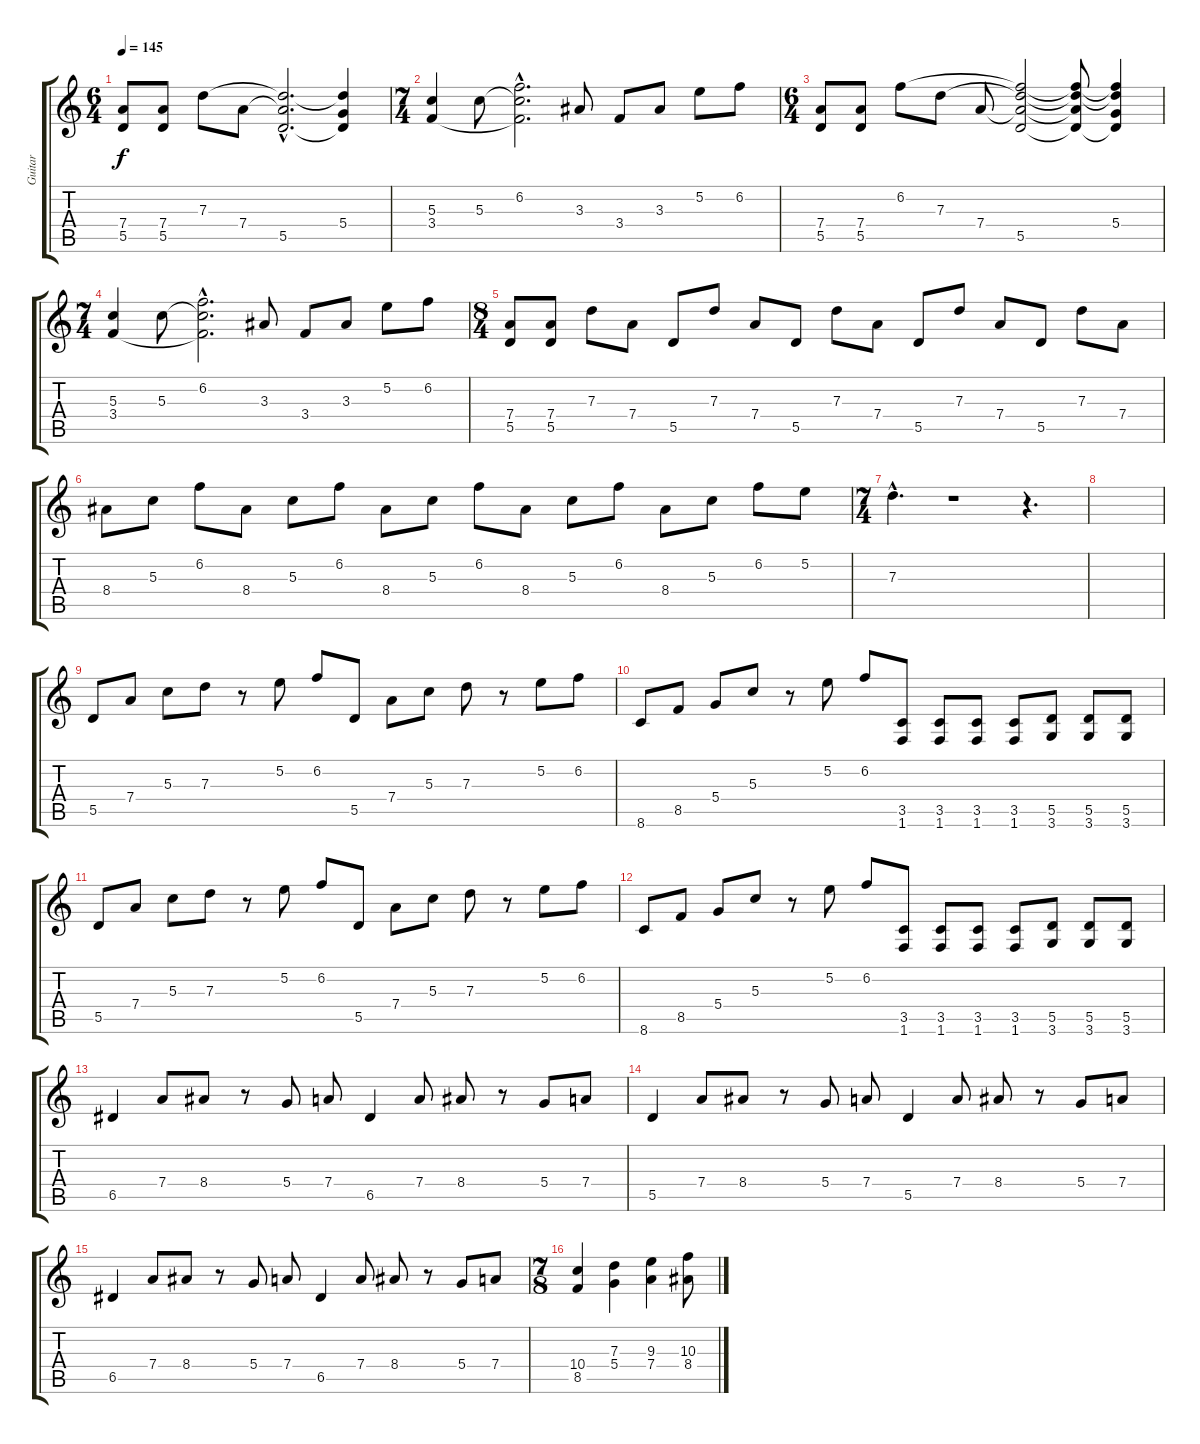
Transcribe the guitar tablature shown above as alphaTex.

\track ("Guitar" "Guitar") {instrument distortionguitar}
\staff {score tabs}
\tuning (E4 B3 G3 D3 A2 E2) {hide}
\ts (6 4)
\tempo 145
\clef g2
\ks c
(7.4 5.5).8{dy f} (7.4 5.5).8 7.3.8 7.4.8 (7.3{hac t} 7.4{hac t} 5.5{hac}).2{d} (7.3{t} 5.4 5.5{t}).4 |
\ts (7 4)
(5.3 3.4).4 5.3.8 (6.2{hac} 5.3{hac t} 3.4{hac t}).2{d} 3.3.8 3.4.8 3.3.8 5.2.8 6.2.8 |
\ts (6 4)
(7.4 5.5).8 (7.4 5.5).8 6.2.8 7.3.8 7.4.8 (6.2{t} 7.3{t} 7.4{t} 5.5).2 (6.2{t} 7.3{t} 7.4{t} 5.5{t}).8 (6.2{t} 7.3{t} 5.4 5.5{t}).4 |
\ts (7 4)
(5.3 3.4).4 5.3.8 (6.2{hac} 5.3{hac t} 3.4{hac t}).2{d} 3.3.8 3.4.8 3.3.8 5.2.8 6.2.8 |
\ts (8 4)
(7.4 5.5).8 (7.4 5.5).8 7.3.8 7.4.8 5.5.8 7.3.8 7.4.8 5.5.8 7.3.8 7.4.8 5.5.8 7.3.8 7.4.8 5.5.8 7.3.8 7.4.8 |
8.4.8 5.3.8 6.2.8 8.4.8 5.3.8 6.2.8 8.4.8 5.3.8 6.2.8 8.4.8 5.3.8 6.2.8 8.4.8 5.3.8 6.2.8 5.2.8 |
\ts (7 4)
7.3{hac}.4{d} r.1 r.4{d} |
|
5.5.8 7.4.8 5.3.8 7.3.8 r.8 5.2.8 6.2.8 5.5.8 7.4.8 5.3.8 7.3.8 r.8 5.2.8 6.2.8 |
8.6.8 8.5.8 5.4.8 5.3.8 r.8 5.2.8 6.2.8 (3.5 1.6).8 (3.5 1.6).8 (3.5 1.6).8 (3.5 1.6).8 (5.5 3.6).8 (5.5 3.6).8 (5.5 3.6).8 |
5.5.8 7.4.8 5.3.8 7.3.8 r.8 5.2.8 6.2.8 5.5.8 7.4.8 5.3.8 7.3.8 r.8 5.2.8 6.2.8 |
8.6.8 8.5.8 5.4.8 5.3.8 r.8 5.2.8 6.2.8 (3.5 1.6).8 (3.5 1.6).8 (3.5 1.6).8 (3.5 1.6).8 (5.5 3.6).8 (5.5 3.6).8 (5.5 3.6).8 |
6.5.4 7.4.8 8.4.8 r.8 5.4.8 7.4.8 6.5.4 7.4.8 8.4.8 r.8 5.4.8 7.4.8 |
5.5.4 7.4.8 8.4.8 r.8 5.4.8 7.4.8 5.5.4 7.4.8 8.4.8 r.8 5.4.8 7.4.8 |
6.5.4 7.4.8 8.4.8 r.8 5.4.8 7.4.8 6.5.4 7.4.8 8.4.8 r.8 5.4.8 7.4.8 |
\ts (7 8)
(10.4 8.5).4 (7.3 5.4).4 (9.3 7.4).4 (10.3 8.4).8
